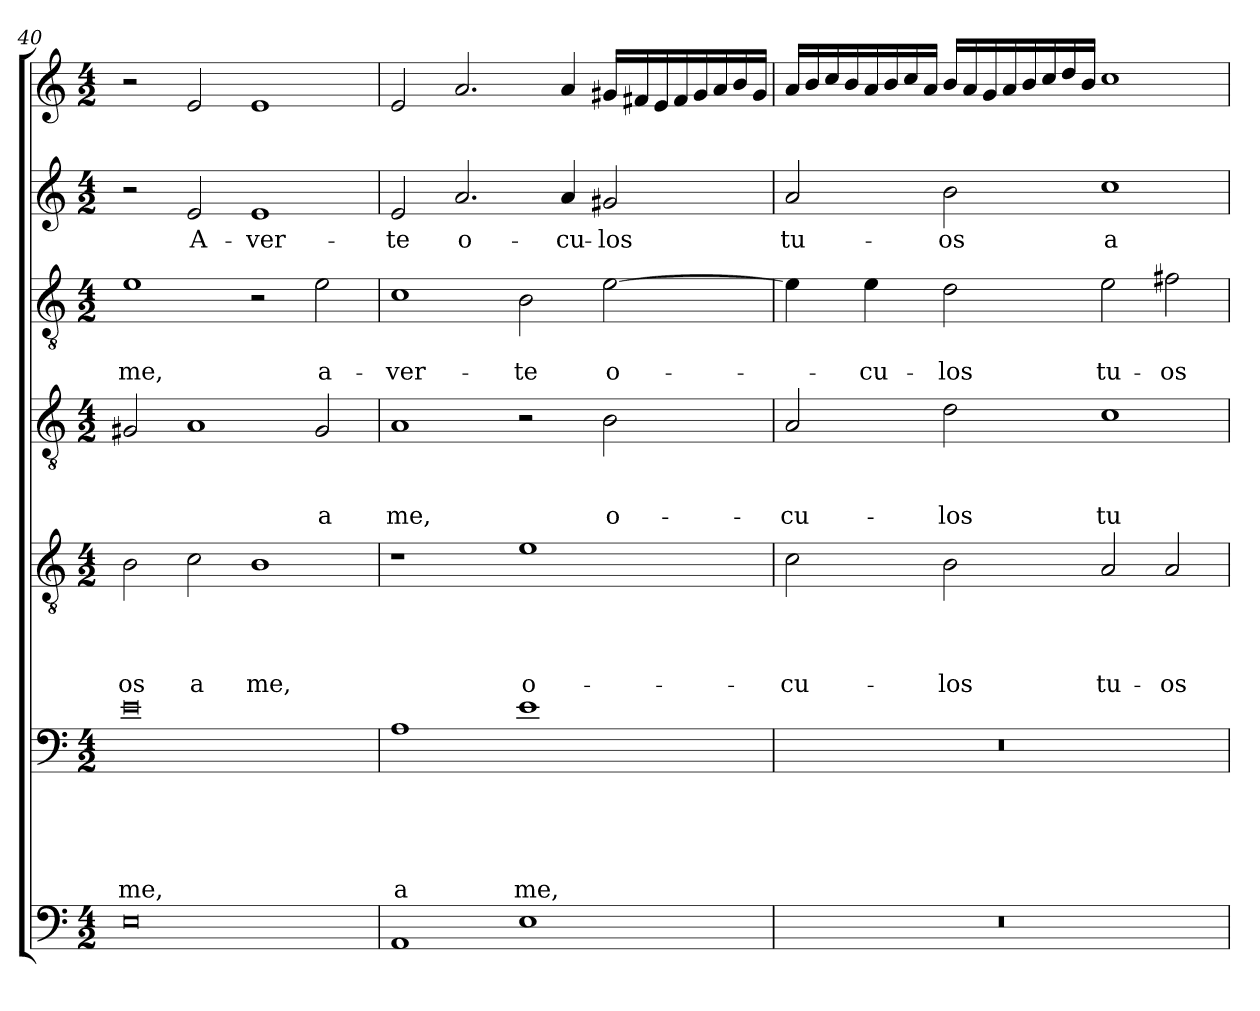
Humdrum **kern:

**kern	**kern	**text	**text	**text	**text	**text	**kern	**text	**text	**text	**text	**kern	**text	**text	**text	**kern	**text	**text	**kern	**text	**kern
*part7	*part6	*part6	*part6	*part6	*part6	*part6	*part5	*part5	*part5	*part5	*part5	*part4	*part4	*part4	*part4	*part3	*part3	*part3	*part2	*part2	*part1
*staff7	*staff6	*staff6	*staff6	*staff6	*staff6	*staff6	*staff5	*staff5	*staff5	*staff5	*staff5	*staff4	*staff4	*staff4	*staff4	*staff3	*staff3	*staff3	*staff2	*staff2	*staff1
*clefF4	*clefF4	*	*	*	*	*	*clefGv2	*	*	*	*	*clefGv2	*	*	*	*clefGv2	*	*	*clefG2	*	*clefG2
*	*ITrd8c14	*	*	*	*	*	*	*	*	*	*	*	*	*	*	*	*	*	*	*	*
*k[]	*k[]	*	*	*	*	*	*k[]	*	*	*	*	*k[]	*	*	*	*k[]	*	*	*k[]	*	*k[]
*C:	*C:	*	*	*	*	*	*C:	*	*	*	*	*C:	*	*	*	*C:	*	*	*C:	*	*C:
*M4/2	*M4/2	*	*	*	*	*	*M4/2	*	*	*	*	*M4/2	*	*	*	*M4/2	*	*	*M4/2	*	*M4/2
=40	=40	=40	=40	=40	=40	=40	=40	=40	=40	=40	=40	=40	=40	=40	=40	=40	=40	=40	=40	=40	=40
!	!	!	!	!	!	!LO:LY:b	!	!	!	!	!LO:LY:b	!	!	!	!	!	!	!LO:LY:b	!	!	!
0E	0E	.	.	.	.	me,	2B\	.	.	.	-os	2G#X/	.	.	.	1e	.	me,	2r	.	2r
!	!	!	!	!	!	!	!	!	!	!	!LO:LY:b	!	!	!	!	!	!	!	!	!LO:LY:b	!
.	.	.	.	.	.	.	2c\	.	.	.	a	1A	.	.	.	.	.	.	2e/	A-	2e/
!	!	!	!	!	!	!	!	!	!	!	!LO:LY:b	!	!	!	!	!	!	!	!	!LO:LY:b	!
.	.	.	.	.	.	.	1B	.	.	.	me,	.	.	.	.	2r	.	.	1e	-ver-	1e
!	!	!	!	!	!	!	!	!	!	!	!	!	!	!	!LO:LY:b	!	!	!LO:LY:b	!	!	!
.	.	.	.	.	.	.	.	.	.	.	.	2G#/	.	.	a	2e\	.	a-	.	.	.
!!LO:PB:g=z
=41	=41	=41	=41	=41	=41	=41	=41	=41	=41	=41	=41	=41	=41	=41	=41	=41	=41	=41	=41	=41	=41
!	!	!	!	!	!	!LO:LY:b	!	!	!	!	!	!	!	!	!LO:LY:b	!	!	!LO:LY:b	!	!LO:LY:b	!
1AA	1AA	.	.	.	.	a	1r	.	.	.	.	1A	.	.	me,	1c	.	-ver-	2e/	-te	2e/
!	!	!	!	!	!	!	!	!	!	!	!	!	!	!	!	!	!	!	!	!LO:LY:b	!
.	.	.	.	.	.	.	.	.	.	.	.	.	.	.	.	.	.	.	2.a/	o-	2.a/
!	!	!	!	!	!	!LO:LY:b	!	!	!	!	!LO:LY:b	!	!	!	!	!	!	!LO:LY:b	!	!	!
1E	1E	.	.	.	.	me,	1e	.	.	.	o-	2r	.	.	.	2B\	.	-te	.	.	.
!	!	!	!	!	!	!	!	!	!	!	!	!	!	!	!	!	!	!	!	!LO:LY:b	!
.	.	.	.	.	.	.	.	.	.	.	.	.	.	.	.	.	.	.	4a/	-cu-	4a/
!	!	!	!	!	!	!	!	!	!	!	!	!	!	!	!LO:LY:b	!	!	!LO:LY:b	!	!LO:LY:b	!
.	.	.	.	.	.	.	.	.	.	.	.	2B\	.	.	o-	[2e\	.	o-	2g#X/	-los	16g#X/LL
.	.	.	.	.	.	.	.	.	.	.	.	.	.	.	.	.	.	.	.	.	16f#X/
.	.	.	.	.	.	.	.	.	.	.	.	.	.	.	.	.	.	.	.	.	16e/
.	.	.	.	.	.	.	.	.	.	.	.	.	.	.	.	.	.	.	.	.	16f#/
.	.	.	.	.	.	.	.	.	.	.	.	.	.	.	.	.	.	.	.	.	16g#/
.	.	.	.	.	.	.	.	.	.	.	.	.	.	.	.	.	.	.	.	.	16a/
.	.	.	.	.	.	.	.	.	.	.	.	.	.	.	.	.	.	.	.	.	16b/
.	.	.	.	.	.	.	.	.	.	.	.	.	.	.	.	.	.	.	.	.	16g#/JJ
=42	=42	=42	=42	=42	=42	=42	=42	=42	=42	=42	=42	=42	=42	=42	=42	=42	=42	=42	=42	=42	=42
!	!	!	!	!	!	!	!	!	!	!	!LO:LY:b	!	!	!	!LO:LY:b	!	!	!	!	!LO:LY:b	!
0r	0r	.	.	.	.	.	2c\	.	.	.	-cu-	2A/	.	.	-cu-	4e\]	.	.	2a/	tu-	16a/LL
.	.	.	.	.	.	.	.	.	.	.	.	.	.	.	.	.	.	.	.	.	16b/
.	.	.	.	.	.	.	.	.	.	.	.	.	.	.	.	.	.	.	.	.	16cc/
.	.	.	.	.	.	.	.	.	.	.	.	.	.	.	.	.	.	.	.	.	16b/
!	!	!	!	!	!	!	!	!	!	!	!	!	!	!	!	!	!	!LO:LY:b	!	!	!
.	.	.	.	.	.	.	.	.	.	.	.	.	.	.	.	4e\	.	-cu-	.	.	16a/
.	.	.	.	.	.	.	.	.	.	.	.	.	.	.	.	.	.	.	.	.	16b/
.	.	.	.	.	.	.	.	.	.	.	.	.	.	.	.	.	.	.	.	.	16cc/
.	.	.	.	.	.	.	.	.	.	.	.	.	.	.	.	.	.	.	.	.	16a/JJ
!	!	!	!	!	!	!	!	!	!	!	!LO:LY:b	!	!	!	!LO:LY:b	!	!	!LO:LY:b	!	!LO:LY:b	!
.	.	.	.	.	.	.	2B\	.	.	.	-los	2d\	.	.	-los	2d\	.	-los	2b\	-os	16b/LL
.	.	.	.	.	.	.	.	.	.	.	.	.	.	.	.	.	.	.	.	.	16a/
.	.	.	.	.	.	.	.	.	.	.	.	.	.	.	.	.	.	.	.	.	16g/
.	.	.	.	.	.	.	.	.	.	.	.	.	.	.	.	.	.	.	.	.	16a/
.	.	.	.	.	.	.	.	.	.	.	.	.	.	.	.	.	.	.	.	.	16b/
.	.	.	.	.	.	.	.	.	.	.	.	.	.	.	.	.	.	.	.	.	16cc/
.	.	.	.	.	.	.	.	.	.	.	.	.	.	.	.	.	.	.	.	.	16dd/
.	.	.	.	.	.	.	.	.	.	.	.	.	.	.	.	.	.	.	.	.	16b/JJ
!	!	!	!	!	!	!	!	!	!	!	!LO:LY:b	!	!	!	!LO:LY:b	!	!	!LO:LY:b	!	!LO:LY:b	!
.	.	.	.	.	.	.	2A/	.	.	.	tu-	1c	.	.	tu-	2e\	.	tu-	1cc	a	1cc
!	!	!	!	!	!	!	!	!	!	!	!LO:LY:b	!	!	!	!	!	!	!LO:LY:b	!	!	!
.	.	.	.	.	.	.	2A/	.	.	.	-os	.	.	.	.	2f#X\	.	-os	.	.	.
=	=	=	=	=	=	=	=	=	=	=	=	=	=	=	=	=	=	=	=	=	=
*-	*-	*-	*-	*-	*-	*-	*-	*-	*-	*-	*-	*-	*-	*-	*-	*-	*-	*-	*-	*-	*-
